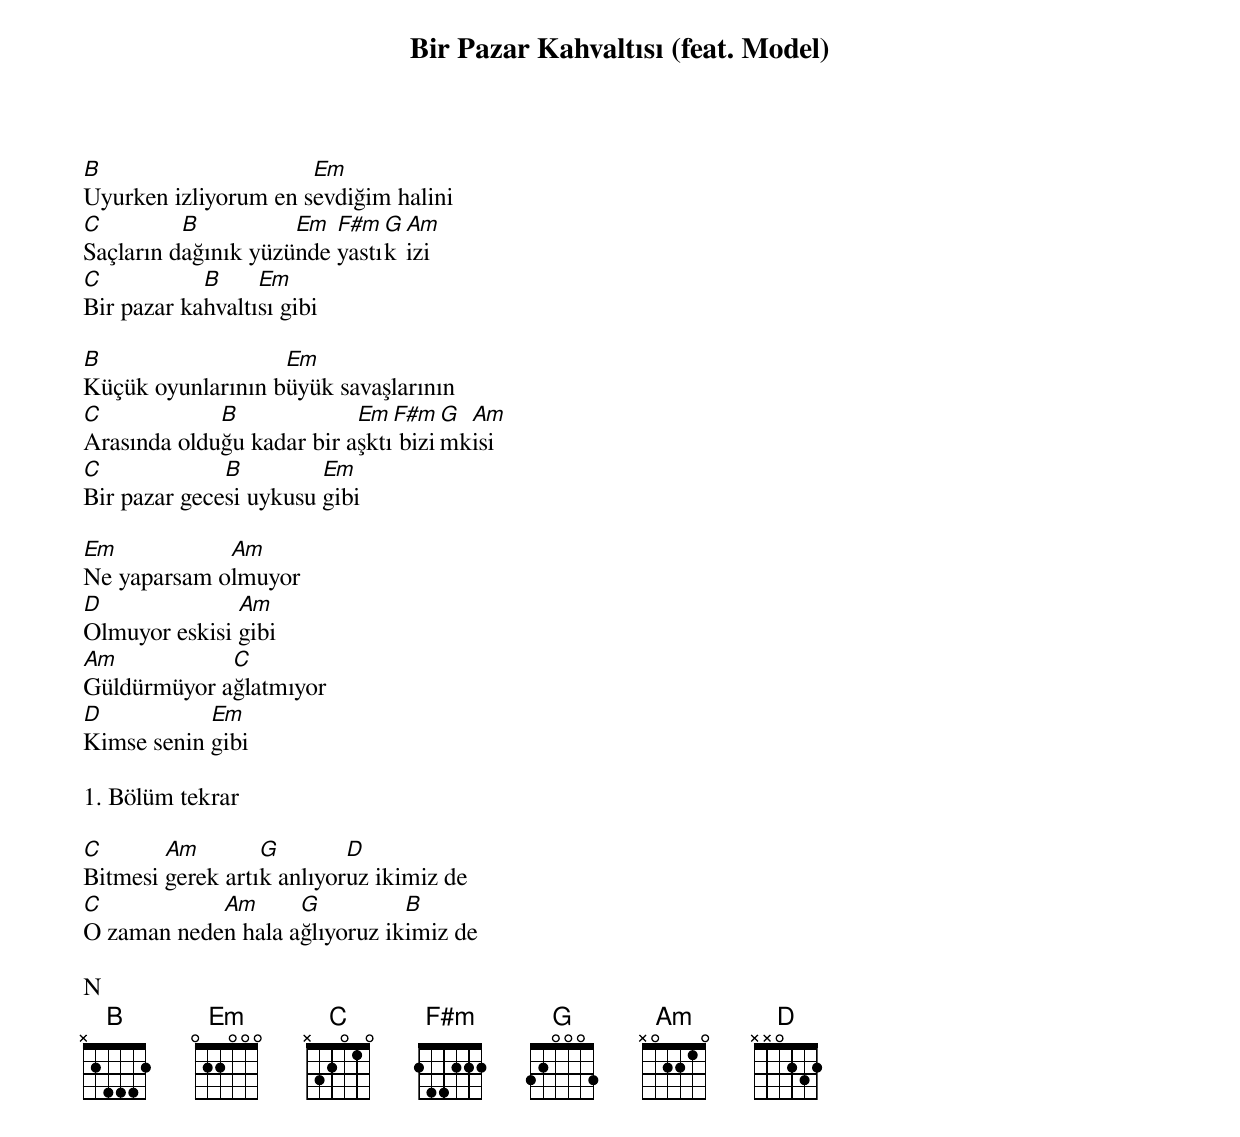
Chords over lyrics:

{title: Bir Pazar Kahvaltısı (feat. Model)}
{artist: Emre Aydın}

B                     Em
Uyurken izliyorum en sevdiğim halini
C         B          Em  F#m  G Am
Saçların dağınık yüzünde yastık izi
C           B     Em
Bir pazar kahvaltısı gibi

B                  Em
Küçük oyunlarının büyük savaşlarının
C            B             Em  F#m  G Am
Arasında olduğu kadar bir aşktı bizimkisi
C             B         Em
Bir pazar gecesi uykusu gibi

Em           Am
Ne yaparsam olmuyor
D              Am
Olmuyor eskisi gibi
Am           C
Güldürmüyor ağlatmıyor
D           Em
Kimse senin gibi

1. Bölüm tekrar

C       Am        G        D
Bitmesi gerek artık anlıyoruz ikimiz de
C           Am      G          B
O zaman neden hala ağlıyoruz ikimiz de

N
